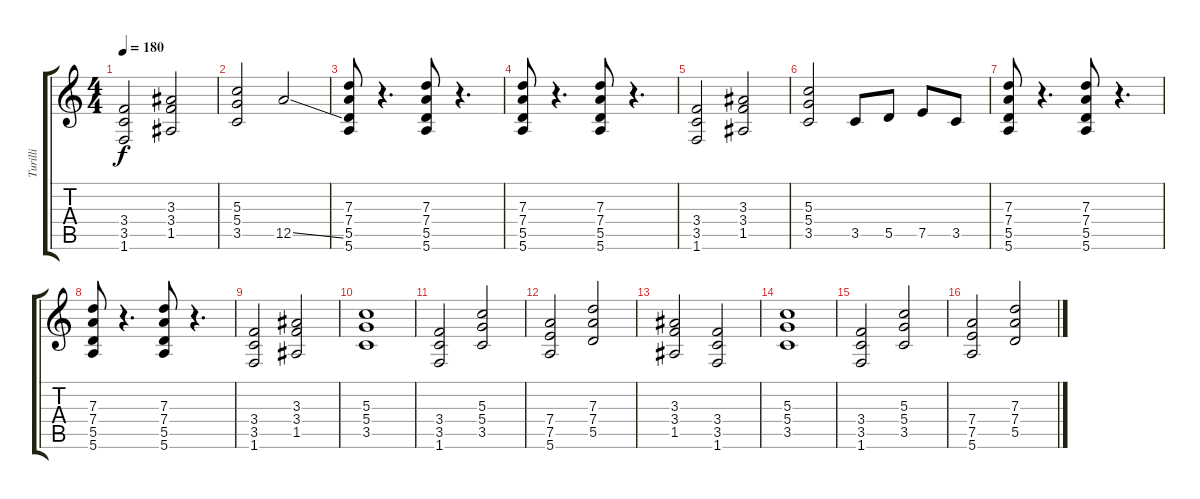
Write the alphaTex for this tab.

\track ("Turilli" "Turilli") {instrument distortionguitar}
\staff {score tabs}
\tuning (E4 B3 G3 D3 A2 E2) {hide}
\ts (4 4)
\tempo 180
\clef g2
\ks c
(3.4 3.5 1.6).2{dy f} (3.3 3.4 1.5).2 |
(5.3 5.4 3.5).2 12.5{ss}.2 |
(7.3 7.4 5.5 5.6).8 r.4{d} (7.3 7.4 5.5 5.6).8 r.4{d} |
(7.3 7.4 5.5 5.6).8 r.4{d} (7.3 7.4 5.5 5.6).8 r.4{d} |
(3.4 3.5 1.6).2 (3.3 3.4 1.5).2 |
(5.3 5.4 3.5).2 3.5.8 5.5.8 7.5.8 3.5.8 |
(7.3 7.4 5.5 5.6).8 r.4{d} (7.3 7.4 5.5 5.6).8 r.4{d} |
(7.3 7.4 5.5 5.6).8 r.4{d} (7.3 7.4 5.5 5.6).8 r.4{d} |
(3.4 3.5 1.6).2 (3.3 3.4 1.5).2 |
(5.3 5.4 3.5).1 |
(3.4 3.5 1.6).2 (5.3 5.4 3.5).2 |
(7.4 7.5 5.6).2 (7.3 7.4 5.5).2 |
(3.3 3.4 1.5).2 (3.4 3.5 1.6).2 |
(5.3 5.4 3.5).1 |
(3.4 3.5 1.6).2 (5.3 5.4 3.5).2 |
(7.4 7.5 5.6).2 (7.3 7.4 5.5).2
